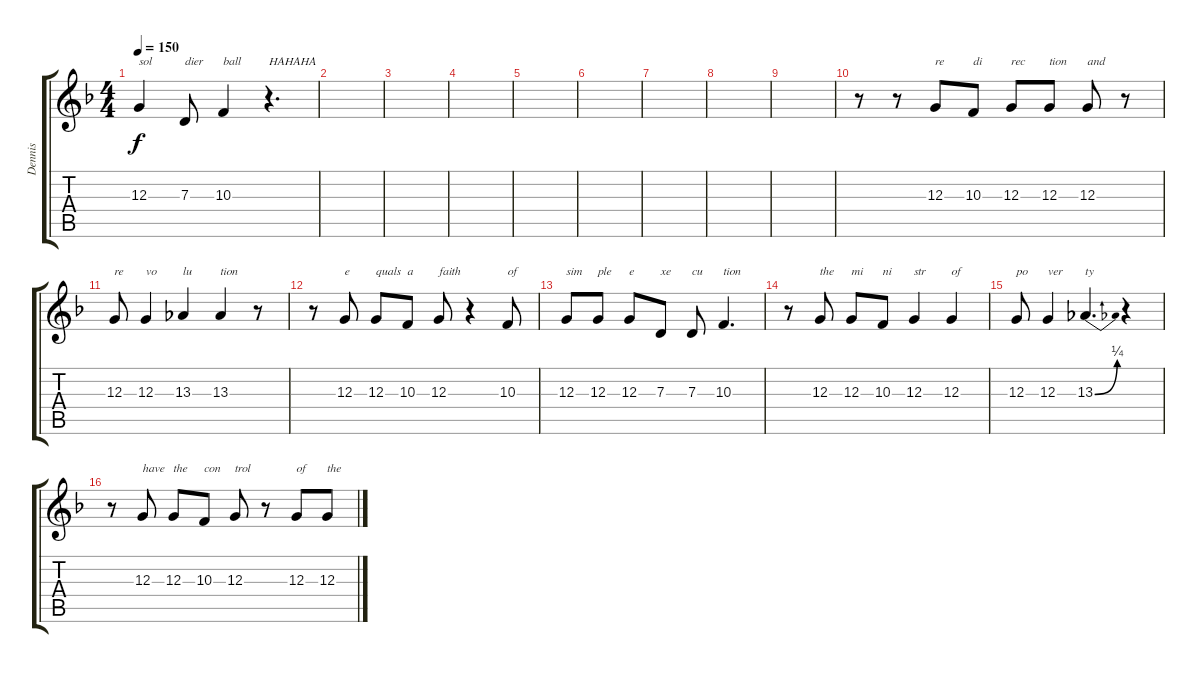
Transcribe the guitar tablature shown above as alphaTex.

\track ("Dennis" "Dennis") {instrument tenorsax}
\staff {score tabs}
\tuning (E4 B3 G3 D3 A2 E2) {hide}
\ts (4 4)
\tempo 150
\clef g2
\ks dminor
12.3.4{txt "sol" dy f} 7.3.8{txt "dier"} 10.3.4{txt "ball"} r.4{d txt "HAHAHA"} |
|
|
|
|
|
|
|
|
r.8 r.8 12.3.8{txt "re"} 10.3.8{txt "di"} 12.3.8{txt "rec"} 12.3.8{txt "tion"} 12.3.8{txt "and"} r.8 |
12.3.8{txt "re"} 12.3.4{txt "vo"} 13.3.4{txt "lu"} 13.3.4{txt "tion"} r.8 |
r.8 12.3.8{txt "e"} 12.3.8{txt "quals"} 10.3.8{txt "a"} 12.3.8{txt "faith"} r.4 10.3.8{txt "of"} |
12.3.8{txt "sim"} 12.3.8{txt "ple"} 12.3.8{txt "e"} 7.3.8{txt "xe"} 7.3.8{txt "cu"} 10.3.4{d txt "tion"} |
r.8 12.3.8{txt "the"} 12.3.8{txt "mi"} 10.3.8{txt "ni"} 12.3.4{txt "str"} 12.3.4{txt "of"} |
12.3.8{txt "po"} 12.3.4{txt "ver"} 13.3{be (bend 0 0 60 1)}.4{d txt "ty"} r.4 |
r.8 12.3.8{txt "have"} 12.3.8{txt "the"} 10.3.8{txt "con"} 12.3.8{txt "trol"} r.8 12.3.8{txt "of"} 12.3.8{txt "the"}
